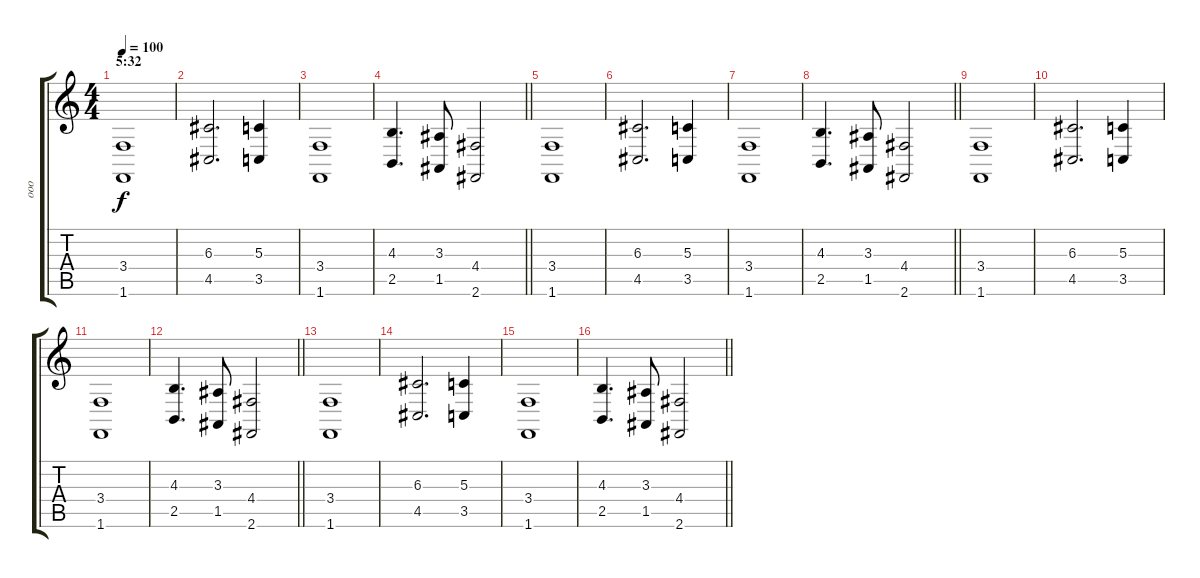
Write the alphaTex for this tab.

\track ("ooo" "ooo") {instrument voiceoohs}
\staff {score tabs}
\tuning (E4 B3 G3 D3 A2 E2) {hide}
\ts (4 4)
\section ("" "5:32")
\tempo 100
\clef g2
\ks c
(3.4 1.6).1{dy f} |
(6.3 4.5).2{d} (5.3 3.5).4 |
(3.4 1.6).1 |
\barLineRight lightlight
(4.3 2.5).4{d} (3.3 1.5).8 (4.4 2.6).2 |
(3.4 1.6).1 |
(6.3 4.5).2{d} (5.3 3.5).4 |
(3.4 1.6).1 |
\barLineRight lightlight
(4.3 2.5).4{d} (3.3 1.5).8 (4.4 2.6).2 |
(3.4 1.6).1 |
(6.3 4.5).2{d} (5.3 3.5).4 |
(3.4 1.6).1 |
\barLineRight lightlight
(4.3 2.5).4{d} (3.3 1.5).8 (4.4 2.6).2 |
(3.4 1.6).1 |
(6.3 4.5).2{d} (5.3 3.5).4 |
(3.4 1.6).1 |
\barLineRight lightlight
(4.3 2.5).4{d} (3.3 1.5).8 (4.4 2.6).2
